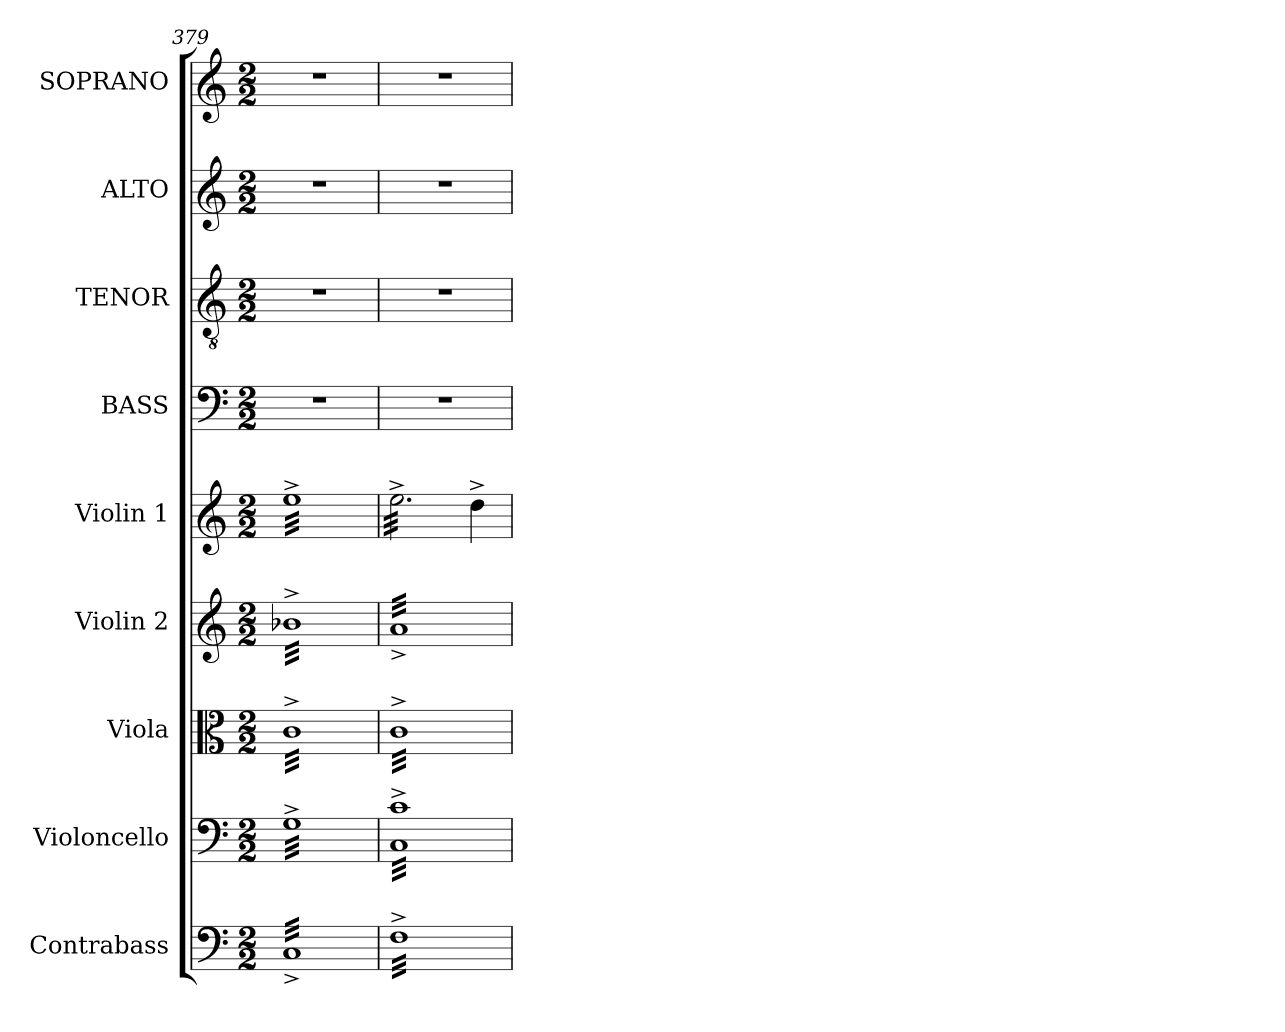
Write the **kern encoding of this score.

**kern	**kern	**kern	**kern	**kern	**kern	**kern	**kern	**kern
*part9	*part8	*part7	*part6	*part5	*part4	*part3	*part2	*part1
*staff9	*staff8	*staff7	*staff6	*staff5	*staff4	*staff3	*staff2	*staff1
*I"Contrabass	*I"Violoncello	*I"Viola	*I"Violin 2	*I"Violin 1	*I"BASS	*I"TENOR	*I"ALTO	*I"SOPRANO
*I'Cb.	*I'Vc.	*I'Vla.	*I'Vln. 2	*I'Vln. 1	*I'B.	*I'T.	*I'A.	*I'S.
!!LO:LB:g=z
*clefF4	*clefF4	*clefC3	*clefG2	*clefG2	*clefF4	*clefGv2	*clefG2	*clefG2
*ITrd7c12	*	*	*	*	*	*ITrd7c12	*	*
*k[]	*k[]	*k[]	*k[]	*k[]	*k[]	*k[]	*k[]	*k[]
*C:	*C:	*C:	*C:	*C:	*C:	*C:	*C:	*C:
*M2/2	*M2/2	*M2/2	*M2/2	*M2/2	*M2/2	*M2/2	*M2/2	*M2/2
=379	=379	=379	=379	=379	=379	=379	=379	=379
*tremolo	*	*	*	*	*	*	*	*
*	*tremolo	*	*	*	*	*	*	*
*	*	*tremolo	*	*	*	*	*	*
*	*	*	*tremolo	*	*	*	*	*
*	*	*	*	*tremolo	*	*	*	*
32CC^iLLL	32G^iLLL	32c^iLLL	32b-X^iLLL	32ee^iLLL	1r	1r	1r	1r
32CC^i	32G^i	32c^i	32b-X^i	32ee^i	.	.	.	.
32CC^i	32G^i	32c^i	32b-X^i	32ee^i	.	.	.	.
32CC^i	32G^i	32c^i	32b-X^i	32ee^i	.	.	.	.
32CC^i	32G^i	32c^i	32b-X^i	32ee^i	.	.	.	.
32CC^i	32G^i	32c^i	32b-X^i	32ee^i	.	.	.	.
32CC^i	32G^i	32c^i	32b-X^i	32ee^i	.	.	.	.
32CC^i	32G^i	32c^i	32b-X^i	32ee^i	.	.	.	.
32CC^i	32G^i	32c^i	32b-X^i	32ee^i	.	.	.	.
32CC^i	32G^i	32c^i	32b-X^i	32ee^i	.	.	.	.
32CC^i	32G^i	32c^i	32b-X^i	32ee^i	.	.	.	.
32CC^i	32G^i	32c^i	32b-X^i	32ee^i	.	.	.	.
32CC^i	32G^i	32c^i	32b-X^i	32ee^i	.	.	.	.
32CC^i	32G^i	32c^i	32b-X^i	32ee^i	.	.	.	.
32CC^i	32G^i	32c^i	32b-X^i	32ee^i	.	.	.	.
32CC^i	32G^i	32c^i	32b-X^i	32ee^i	.	.	.	.
32CC^i	32G^i	32c^i	32b-X^i	32ee^i	.	.	.	.
32CC^i	32G^i	32c^i	32b-X^i	32ee^i	.	.	.	.
32CC^i	32G^i	32c^i	32b-X^i	32ee^i	.	.	.	.
32CC^i	32G^i	32c^i	32b-X^i	32ee^i	.	.	.	.
32CC^i	32G^i	32c^i	32b-X^i	32ee^i	.	.	.	.
32CC^i	32G^i	32c^i	32b-X^i	32ee^i	.	.	.	.
32CC^i	32G^i	32c^i	32b-X^i	32ee^i	.	.	.	.
32CC^i	32G^i	32c^i	32b-X^i	32ee^i	.	.	.	.
32CC^i	32G^i	32c^i	32b-X^i	32ee^i	.	.	.	.
32CC^i	32G^i	32c^i	32b-X^i	32ee^i	.	.	.	.
32CC^i	32G^i	32c^i	32b-X^i	32ee^i	.	.	.	.
32CC^i	32G^i	32c^i	32b-X^i	32ee^i	.	.	.	.
32CC^i	32G^i	32c^i	32b-X^i	32ee^i	.	.	.	.
32CC^i	32G^i	32c^i	32b-X^i	32ee^i	.	.	.	.
32CC^i	32G^i	32c^i	32b-X^i	32ee^i	.	.	.	.
32CC^iJJJ	32G^iJJJ	32c^iJJJ	32b-X^iJJJ	32ee^iJJJ	.	.	.	.
=380	=380	=380	=380	=380	=380	=380	=380	=380
*	*	*	*	*^	*	*	*	*
32FF^iLLL	32Ci^ 32ci^LLL	32c^iLLL	32a^iLLL	32ee^i\LLL	1ryy	1r	1r	1r	1r
32FF^i	32Ci^ 32ci^	32c^i	32a^i	32ee^i\	.	.	.	.	.
32FF^i	32Ci^ 32ci^	32c^i	32a^i	32ee^i\	.	.	.	.	.
32FF^i	32Ci^ 32ci^	32c^i	32a^i	32ee^i\	.	.	.	.	.
32FF^i	32Ci^ 32ci^	32c^i	32a^i	32ee^i\	.	.	.	.	.
32FF^i	32Ci^ 32ci^	32c^i	32a^i	32ee^i\	.	.	.	.	.
32FF^i	32Ci^ 32ci^	32c^i	32a^i	32ee^i\	.	.	.	.	.
32FF^i	32Ci^ 32ci^	32c^i	32a^i	32ee^i\	.	.	.	.	.
32FF^i	32Ci^ 32ci^	32c^i	32a^i	32ee^i\	.	.	.	.	.
32FF^i	32Ci^ 32ci^	32c^i	32a^i	32ee^i\	.	.	.	.	.
32FF^i	32Ci^ 32ci^	32c^i	32a^i	32ee^i\	.	.	.	.	.
32FF^i	32Ci^ 32ci^	32c^i	32a^i	32ee^i\	.	.	.	.	.
32FF^i	32Ci^ 32ci^	32c^i	32a^i	32ee^i\	.	.	.	.	.
32FF^i	32Ci^ 32ci^	32c^i	32a^i	32ee^i\	.	.	.	.	.
32FF^i	32Ci^ 32ci^	32c^i	32a^i	32ee^i\	.	.	.	.	.
32FF^i	32Ci^ 32ci^	32c^i	32a^i	32ee^i\	.	.	.	.	.
32FF^i	32Ci^ 32ci^	32c^i	32a^i	32ee^i\	.	.	.	.	.
32FF^i	32Ci^ 32ci^	32c^i	32a^i	32ee^i\	.	.	.	.	.
32FF^i	32Ci^ 32ci^	32c^i	32a^i	32ee^i\	.	.	.	.	.
32FF^i	32Ci^ 32ci^	32c^i	32a^i	32ee^i\	.	.	.	.	.
32FF^i	32Ci^ 32ci^	32c^i	32a^i	32ee^i\	.	.	.	.	.
32FF^i	32Ci^ 32ci^	32c^i	32a^i	32ee^i\	.	.	.	.	.
32FF^i	32Ci^ 32ci^	32c^i	32a^i	32ee^i\	.	.	.	.	.
32FF^i	32Ci^ 32ci^	32c^i	32a^i	32ee^i\JJJ	.	.	.	.	.
*	*	*	*	*Xtremolo	*	*	*	*	*
32FF^i	32Ci^ 32ci^	32c^i	32a^i	4dd^i\	.	.	.	.	.
32FF^i	32Ci^ 32ci^	32c^i	32a^i	.	.	.	.	.	.
32FF^i	32Ci^ 32ci^	32c^i	32a^i	.	.	.	.	.	.
32FF^i	32Ci^ 32ci^	32c^i	32a^i	.	.	.	.	.	.
32FF^i	32Ci^ 32ci^	32c^i	32a^i	.	.	.	.	.	.
32FF^i	32Ci^ 32ci^	32c^i	32a^i	.	.	.	.	.	.
32FF^i	32Ci^ 32ci^	32c^i	32a^i	.	.	.	.	.	.
32FF^iJJJ	32Ci^ 32ci^JJJ	32c^iJJJ	32a^iJJJ	.	.	.	.	.	.
*	*	*	*Xtremolo	*	*	*	*	*	*
*	*	*Xtremolo	*	*	*	*	*	*	*
*	*Xtremolo	*	*	*	*	*	*	*	*
*Xtremolo	*	*	*	*	*	*	*	*	*
*	*	*	*	*v	*v	*	*	*	*
=	=	=	=	=	=	=	=	=
*-	*-	*-	*-	*-	*-	*-	*-	*-
